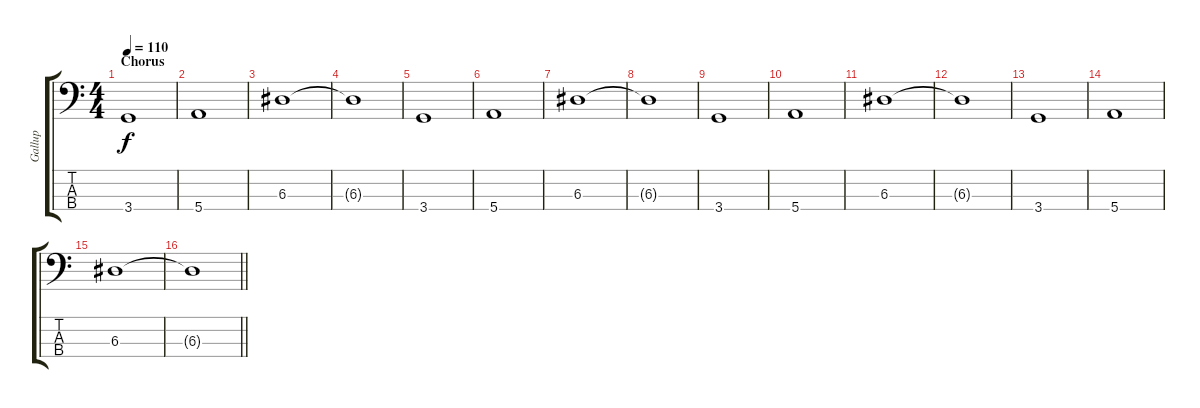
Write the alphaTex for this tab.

\track ("Gallup" "Gallup") {instrument electricbasspick}
\staff {score tabs}
\tuning (G2 D2 A1 E1) {hide}
\ts (4 4)
\section ("" "Chorus")
\tempo 110
\clef f4
\ks c
3.4.1{dy f} |
5.4.1 |
6.3.1 |
6.3{t}.1 |
3.4.1 |
5.4.1 |
6.3.1 |
6.3{t}.1 |
3.4.1 |
5.4.1 |
6.3.1 |
6.3{t}.1 |
3.4.1 |
5.4.1 |
6.3.1 |
\barLineRight lightlight
6.3{t}.1
